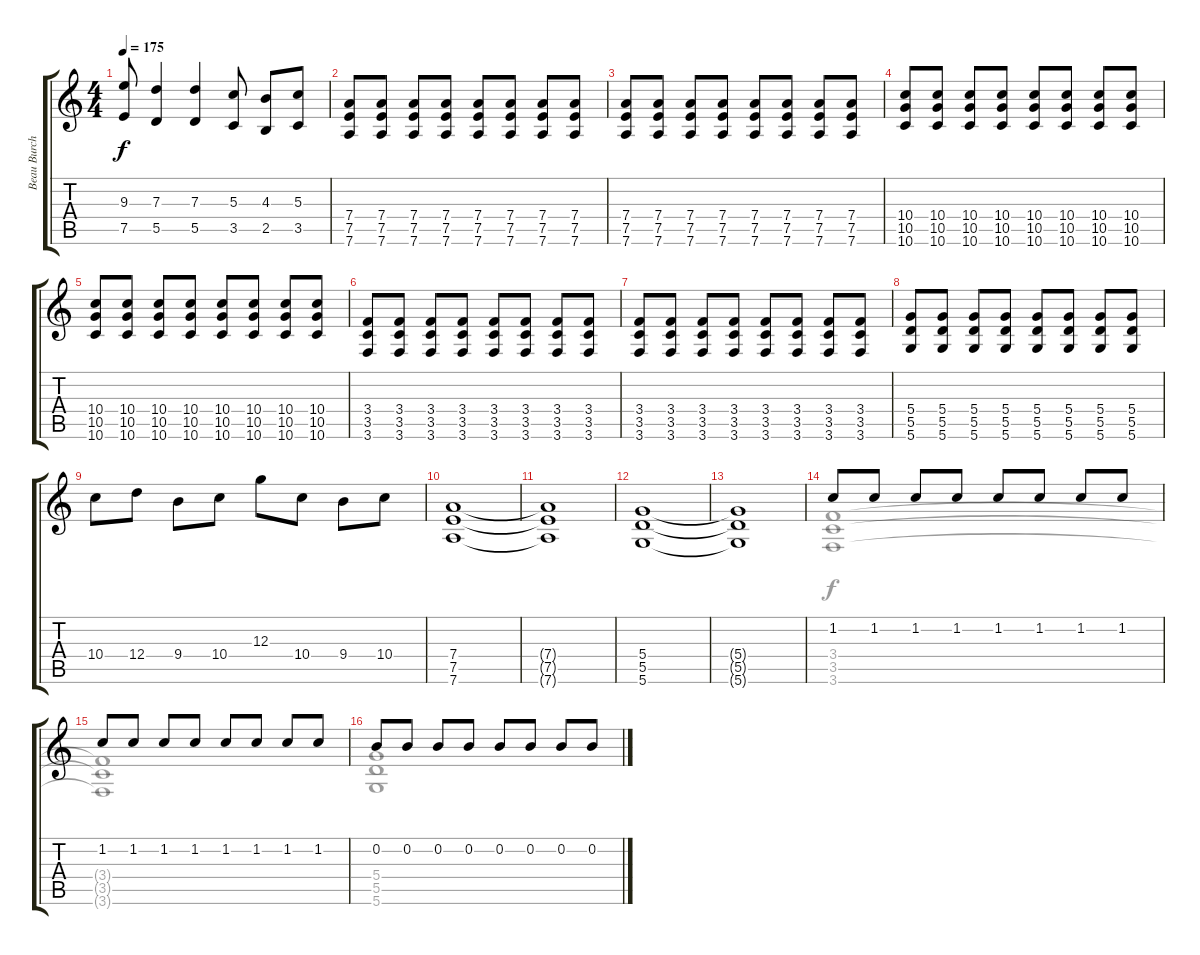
\track ("Beau Burchell" "Beau Burch") {instrument distortionguitar}
\staff {score tabs}
\tuning (E4 B3 G3 D3 A2 D2) {hide}
\voice
\ts (4 4)
\tempo 175
\clef g2
\ks c
(9.3 7.5).8{dy f} (7.3 5.5).4 (7.3 5.5).4 (5.3 3.5).8 (4.3 2.5).8 (5.3 3.5).8 |
(7.4 7.5 7.6).8 (7.4 7.5 7.6).8 (7.4 7.5 7.6).8 (7.4 7.5 7.6).8 (7.4 7.5 7.6).8 (7.4 7.5 7.6).8 (7.4 7.5 7.6).8 (7.4 7.5 7.6).8 |
(7.4 7.5 7.6).8 (7.4 7.5 7.6).8 (7.4 7.5 7.6).8 (7.4 7.5 7.6).8 (7.4 7.5 7.6).8 (7.4 7.5 7.6).8 (7.4 7.5 7.6).8 (7.4 7.5 7.6).8 |
(10.4 10.5 10.6).8 (10.4 10.5 10.6).8 (10.4 10.5 10.6).8 (10.4 10.5 10.6).8 (10.4 10.5 10.6).8 (10.4 10.5 10.6).8 (10.4 10.5 10.6).8 (10.4 10.5 10.6).8 |
(10.4 10.5 10.6).8 (10.4 10.5 10.6).8 (10.4 10.5 10.6).8 (10.4 10.5 10.6).8 (10.4 10.5 10.6).8 (10.4 10.5 10.6).8 (10.4 10.5 10.6).8 (10.4 10.5 10.6).8 |
(3.4 3.5 3.6).8 (3.4 3.5 3.6).8 (3.4 3.5 3.6).8 (3.4 3.5 3.6).8 (3.4 3.5 3.6).8 (3.4 3.5 3.6).8 (3.4 3.5 3.6).8 (3.4 3.5 3.6).8 |
(3.4 3.5 3.6).8 (3.4 3.5 3.6).8 (3.4 3.5 3.6).8 (3.4 3.5 3.6).8 (3.4 3.5 3.6).8 (3.4 3.5 3.6).8 (3.4 3.5 3.6).8 (3.4 3.5 3.6).8 |
(5.4 5.5 5.6).8 (5.4 5.5 5.6).8 (5.4 5.5 5.6).8 (5.4 5.5 5.6).8 (5.4 5.5 5.6).8 (5.4 5.5 5.6).8 (5.4 5.5 5.6).8 (5.4 5.5 5.6).8 |
10.4.8 12.4.8 9.4.8 10.4.8 12.3.8 10.4.8 9.4.8 10.4.8 |
(7.4 7.5 7.6).1 |
(7.4{t} 7.5{t} 7.6{t}).1 |
(5.4 5.5 5.6).1 |
(5.4{t} 5.5{t} 5.6{t}).1 |
1.2.8 1.2.8 1.2.8 1.2.8 1.2.8 1.2.8 1.2.8 1.2.8 |
1.2.8 1.2.8 1.2.8 1.2.8 1.2.8 1.2.8 1.2.8 1.2.8 |
0.2.8 0.2.8 0.2.8 0.2.8 0.2.8 0.2.8 0.2.8 0.2.8
\voice
\clef g2
\ottava regular
\simile none
\ks c
|
|
|
|
|
|
|
|
|
|
|
|
|
(3.4 3.5 3.6).1 |
(3.4{t} 3.5{t} 3.6{t}).1 |
(5.4 5.5 5.6).1
